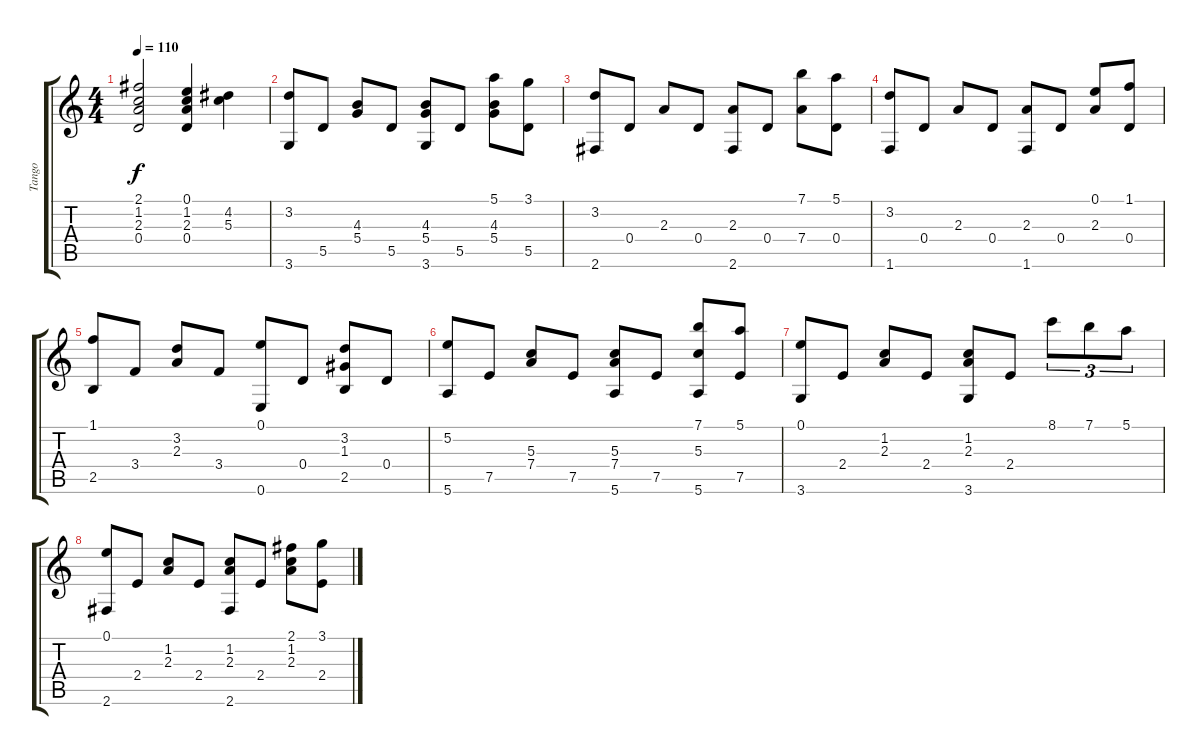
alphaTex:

\track ("Tango" "Tango") {instrument electricguitarjazz}
\staff {score tabs}
\tuning (E4 B3 G3 D3 A2 E2) {hide}
\ts (4 4)
\tempo 110
\clef g2
\ks c
(2.1 1.2 2.3 0.4).2{dy f} (0.1 1.2 2.3 0.4).4 (4.2 5.3).4 |
(3.2 3.6).8 5.5.8 (4.3 5.4).8 5.5.8 (4.3 5.4 3.6).8 5.5.8 (5.1 4.3 5.4).8 (3.1 5.5).8 |
(3.2 2.6).8 0.4.8 2.3.8 0.4.8 (2.3 2.6).8 0.4.8 (7.1 7.4).8 (5.1 0.4).8 |
(3.2 1.6).8 0.4.8 2.3.8 0.4.8 (2.3 1.6).8 0.4.8 (0.1 2.3).8 (1.1 0.4).8 |
(1.1 2.5).8 3.4.8 (3.2 2.3).8 3.4.8 (0.1 0.6).8 0.4.8 (3.2 1.3 2.5).8 0.4.8 |
(5.2 5.6).8 7.5.8 (5.3 7.4).8 7.5.8 (5.3 7.4 5.6).8 7.5.8 (7.1 5.3 5.6).8 (5.1 7.5).8 |
(0.1 3.6).8 2.4.8 (1.2 2.3).8 2.4.8 (1.2 2.3 3.6).8 2.4.8 8.1.8{tu (3 2)} 7.1.8{tu (3 2)} 5.1.8{tu (3 2)} |
(0.1 2.6).8 2.4.8 (1.2 2.3).8 2.4.8 (1.2 2.3 2.6).8 2.4.8 (2.1 1.2 2.3).8 (3.1 2.4).8
